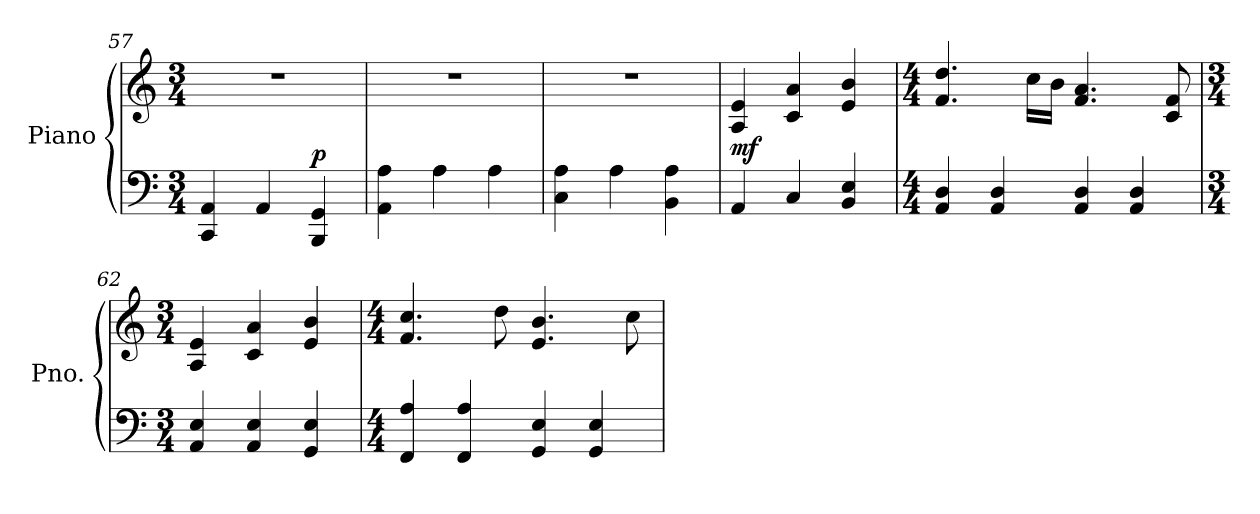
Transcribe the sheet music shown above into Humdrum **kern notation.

**kern	**kern	**dynam
*part1	*part1	*part1
*staff2	*staff1	*staff1/2
*I"Piano	*	*
*I'Pno.	*	*
*clefF4	*clefG2	*
*k[]	*k[]	*
*M3/4	*M3/4	*
=57	=57	=57
4CC/ 4AA/	2.r	.
4AA/	.	.
!	!	!LO:DY:a=2
4BBB/ 4GG/	.	p
=58	=58	=58
4AA\ 4A\	2.r	.
4A\	.	.
4A\	.	.
=59	=59	=59
4C\ 4A\	2.r	.
4A\	.	.
4BB\ 4A\	.	.
=60	=60	=60
!	!	!LO:DY:b
4AA/	4A/ 4e/	mf
4C/	4c/ 4a/	.
4BB/ 4E/	4e/ 4b/	.
=61	=61	=61
*M4/4	*M4/4	*
4AA/ 4D/	4.f/ 4.dd/	.
4AA/ 4D/	.	.
.	16cc\LL	.
.	16b\JJ	.
4AA/ 4D/	4.f/ 4.a/	.
4AA/ 4D/	.	.
.	8c/ 8f/	.
=62	=62	=62
*M3/4	*M3/4	*
4AA/ 4E/	4A/ 4e/	.
4AA/ 4E/	4c/ 4a/	.
4GG/ 4E/	4e/ 4b/	.
!!LO:LB:g=z
=63	=63	=63
*M4/4	*M4/4	*
4FF/ 4A/	4.f/ 4.cc/	.
4FF/ 4A/	.	.
.	8dd\	.
4GG/ 4E/	4.e/ 4.b/	.
4GG/ 4E/	.	.
.	8cc\	.
=	=	=
*-	*-	*-
